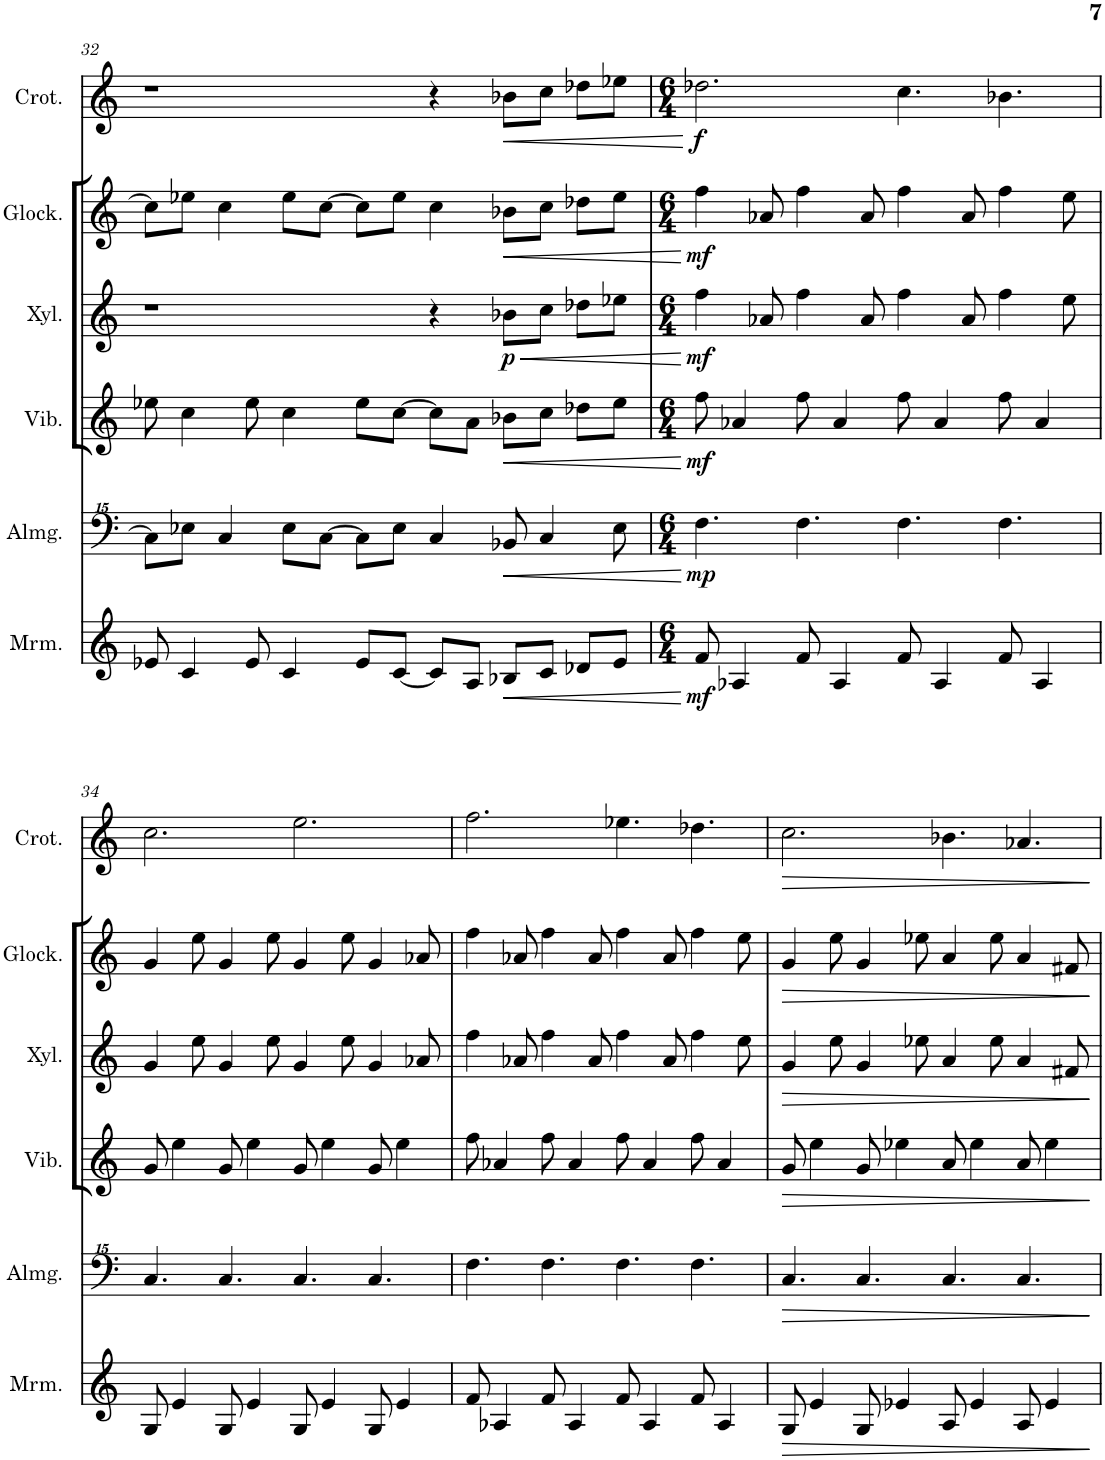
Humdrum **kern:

**kern	**dynam	**kern	**dynam	**kern	**dynam	**kern	**dynam	**kern	**dynam	**kern	**dynam
*part6	*part6	*part5	*part5	*part4	*part4	*part3	*part3	*part2	*part2	*part1	*part1
*staff6	*staff6	*staff5	*staff5	*staff4	*staff4	*staff3	*staff3	*staff2	*staff2	*staff1	*staff1
*I"Marimba	*	*I"Almglocken	*	*I"Vibraphone	*	*I"Xylophone	*	*I"Glockenspiel	*	*I"Crotales	*
*I'Mrm.	*	*I'Almg.	*	*I'Vib.	*	*I'Xyl.	*	*I'Glock.	*	*I'Crot.	*
!!LO:PB:g=z
*clefF4	*	*clefF^^4	*	*clefG2	*	*clefG2	*	*clefG2	*	*clefG2	*
*	*	*	*	*	*	*Trd-7c-12	*	*Trd-14c-24	*	*Trd-14c-24	*
*k[]	*	*k[]	*	*k[]	*	*k[]	*	*k[]	*	*k[]	*
*M7/4	*	*M7/4	*	*M7/4	*	*M7/4	*	*M7/4	*	*M7/4	*
=32	=32	=32	=32	=32	=32	=32	=32	=32	=32	=32	=32
8e-X/	.	8cc\L]	.	8ee-X\	.	1r	.	8cc\L]	.	1r	.
4c/	.	8ee-X\J	.	4cc\	.	.	.	8ee-X\J	.	.	.
.	.	4cc/	.	.	.	.	.	4cc\	.	.	.
8e-/	.	.	.	8ee-\	.	.	.	.	.	.	.
4c/	.	8ee-\L	.	4cc\	.	.	.	8ee-\L	.	.	.
.	.	[8cc\J	.	.	.	.	.	[8cc\J	.	.	.
8e-/L	.	8cc\L]	.	8ee-\L	.	.	.	8cc\L]	.	.	.
[8c/J	.	8ee-\J	.	[8cc\J	.	.	.	8ee-\J	.	.	.
8c/L]	.	4cc/	.	8cc\L]	.	4r	.	4cc\	.	4r	.
8A/J	.	.	.	8a\J	.	.	.	.	.	.	.
!	!LO:HP:b	!	!	!	!LO:HP:b	!	!LO:HP:b	!	!LO:HP:b	!	!LO:HP:b
!	!	!	!	!	!	!	!LO:DY:n=1:b	!	!	!	!
8B-X/L	<	8b-X/	.	8b-X\L	<	8b-X\L	< p	8b-X\L	<	8b-X\L	<
8c/J	.	4cc/	.	8cc\J	.	8cc\J	.	8cc\J	.	8cc\J	.
8d-X/L	.	.	.	8dd-X\L	.	8dd-X\L	.	8dd-X\L	.	8dd-X\L	.
8e-/J	.	8ee-\	.	8ee-\J	.	8ee-X\J	.	8ee-\J	.	8ee-X\J	.
.	[	.	.	.	[	.	[	.	[	.	[
=33	=33	=33	=33	=33	=33	=33	=33	=33	=33	=33	=33
*M6/4	*	*M6/4	*	*M6/4	*	*M6/4	*	*M6/4	*	*M6/4	*
!	!LO:DY:b	!	!LO:DY:b	!	!LO:DY:b	!	!LO:DY:b	!	!LO:DY:b	!	!LO:DY:b
8f/	mf	4.ff\	mp	8ff\	mf	4ff\	mf	4ff\	mf	2.dd-X\	f
4A-X/	.	.	.	4a-X/	.	.	.	.	.	.	.
.	.	.	.	.	.	8a-X/	.	8a-X/	.	.	.
8f/	.	4.ff\	.	8ff\	.	4ff\	.	4ff\	.	.	.
4A-/	.	.	.	4a-/	.	.	.	.	.	.	.
.	.	.	.	.	.	8a-/	.	8a-/	.	.	.
8f/	.	4.ff\	.	8ff\	.	4ff\	.	4ff\	.	4.cc\	.
4A-/	.	.	.	4a-/	.	.	.	.	.	.	.
.	.	.	.	.	.	8a-/	.	8a-/	.	.	.
8f/	.	4.ff\	.	8ff\	.	4ff\	.	4ff\	.	4.b-X\	.
4A-/	.	.	.	4a-/	.	.	.	.	.	.	.
.	.	.	.	.	.	8ee\	.	8ee\	.	.	.
!!LO:LB:g=z
=34	=34	=34	=34	=34	=34	=34	=34	=34	=34	=34	=34
8G/	.	4.cc/	.	8g/	.	4g/	.	4g/	.	2.cc\	.
4e/	.	.	.	4ee\	.	.	.	.	.	.	.
.	.	.	.	.	.	8ee\	.	8ee\	.	.	.
8G/	.	4.cc/	.	8g/	.	4g/	.	4g/	.	.	.
4e/	.	.	.	4ee\	.	.	.	.	.	.	.
.	.	.	.	.	.	8ee\	.	8ee\	.	.	.
8G/	.	4.cc/	.	8g/	.	4g/	.	4g/	.	2.ee\	.
4e/	.	.	.	4ee\	.	.	.	.	.	.	.
.	.	.	.	.	.	8ee\	.	8ee\	.	.	.
8G/	.	4.cc/	.	8g/	.	4g/	.	4g/	.	.	.
4e/	.	.	.	4ee\	.	.	.	.	.	.	.
.	.	.	.	.	.	8a-X/	.	8a-X/	.	.	.
=35	=35	=35	=35	=35	=35	=35	=35	=35	=35	=35	=35
8f/	.	4.ff\	.	8ff\	.	4ff\	.	4ff\	.	2.ff\	.
4A-X/	.	.	.	4a-X/	.	.	.	.	.	.	.
.	.	.	.	.	.	8a-X/	.	8a-X/	.	.	.
8f/	.	4.ff\	.	8ff\	.	4ff\	.	4ff\	.	.	.
4A-/	.	.	.	4a-/	.	.	.	.	.	.	.
.	.	.	.	.	.	8a-/	.	8a-/	.	.	.
8f/	.	4.ff\	.	8ff\	.	4ff\	.	4ff\	.	4.ee-X\	.
4A-/	.	.	.	4a-/	.	.	.	.	.	.	.
.	.	.	.	.	.	8a-/	.	8a-/	.	.	.
8f/	.	4.ff\	.	8ff\	.	4ff\	.	4ff\	.	4.dd-X\	.
4A-/	.	.	.	4a-/	.	.	.	.	.	.	.
.	.	.	.	.	.	8ee\	.	8ee\	.	.	.
=36	=36	=36	=36	=36	=36	=36	=36	=36	=36	=36	=36
!	!LO:HP:b	!	!	!	!LO:HP:b	!	!LO:HP:b	!	!LO:HP:b	!	!LO:HP:b
8G/	>	4.cc/	.	8g/	>	4g/	>	4g/	>	2.cc\	>
4e/	.	.	.	4ee\	.	.	.	.	.	.	.
.	.	.	.	.	.	8ee\	.	8ee\	.	.	.
8G/	.	4.cc/	.	8g/	.	4g/	.	4g/	.	.	.
4e-X/	.	.	.	4ee-X\	.	.	.	.	.	.	.
.	.	.	.	.	.	8ee-X\	.	8ee-X\	.	.	.
8A/	.	4.cc/	.	8a/	.	4a/	.	4a/	.	4.b-X\	.
4e-/	.	.	.	4ee-\	.	.	.	.	.	.	.
.	.	.	.	.	.	8ee-\	.	8ee-\	.	.	.
8A/	.	4.cc/	.	8a/	.	4a/	.	4a/	.	4.a-X/	.
4e-/	.	.	.	4ee-\	.	.	.	.	.	.	.
.	.	.	.	.	.	8f#X/	.	8f#X/	.	.	.
.	]	.	.	.	]	.	]	.	]	.	]
=	=	=	=	=	=	=	=	=	=	=	=
*-	*-	*-	*-	*-	*-	*-	*-	*-	*-	*-	*-
